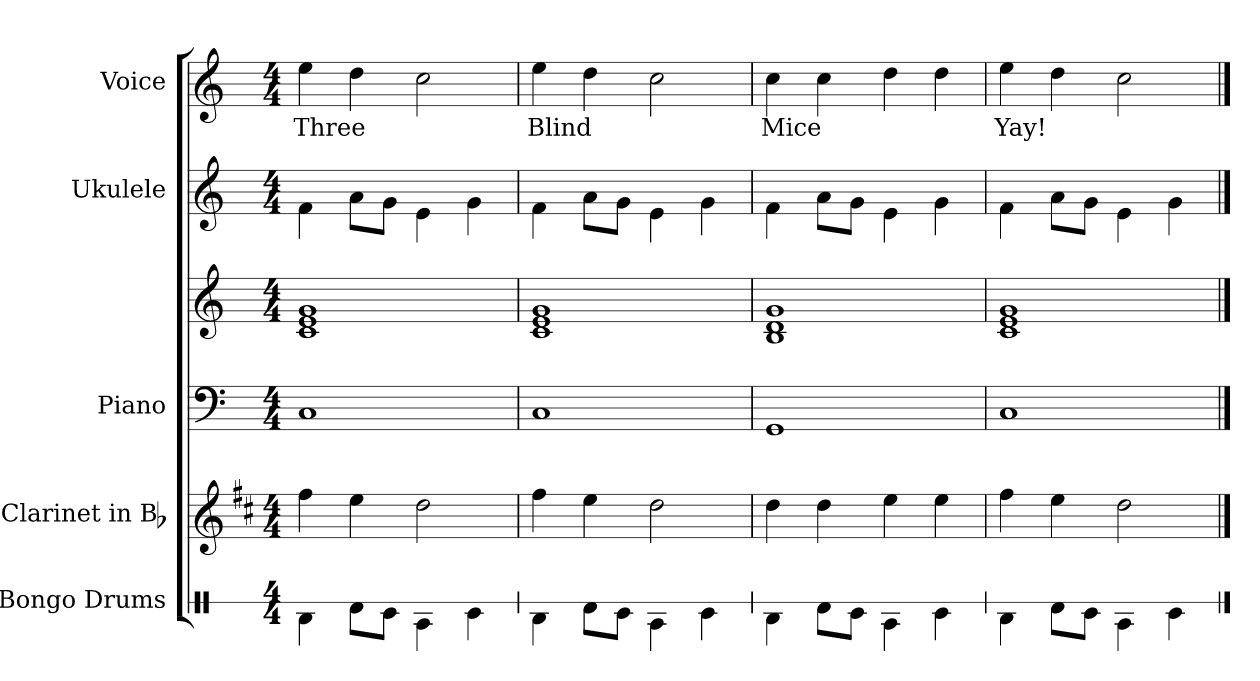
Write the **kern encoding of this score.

**kern	**kern	**kern	**kern	**kern	**kern	**text
*part5	*part4	*part3	*part3	*part2	*part1	*part1
*staff6	*staff5	*staff4	*staff3	*staff2	*staff1	*staff1
*I"Bongo Drums	*I"Clarinet in Bb	*I"Piano	*	*I"Ukulele	*I"Voice	*
*I'Bgo. Dr.	*	*I'Pno.	*	*I'Uk.	*	*
*stria1	*	*	*	*	*	*
*clefX	*clefG2	*clefF4	*clefG2	*clefG2	*clefG2	*
*	*ITrd1c2	*	*	*	*	*
*k[]	*k[]	*k[]	*k[]	*k[]	*k[]	*
*C:	*C:	*C:	*C:	*C:	*C:	*
*M4/4	*M4/4	*M4/4	*M4/4	*M4/4	*M4/4	*
=1	=1	=1	=1	=1	=1	=1
!	!	!	!	!	!	!LO:LY:b
4RB\	4ee\	1C	1c 1e 1g	4f\	4ee\	Three
8Rd\L	4dd\	.	.	8a\L	4dd\	.
8Rc\J	.	.	.	8g\J	.	.
4RA\	2cc\	.	.	4e\	2cc\	.
4Rc\	.	.	.	4g\	.	.
=2	=2	=2	=2	=2	=2	=2
!	!	!	!	!	!	!LO:LY:b
4RB\	4ee\	1C	1c 1e 1g	4f\	4ee\	Blind
8Rd\L	4dd\	.	.	8a\L	4dd\	.
8Rc\J	.	.	.	8g\J	.	.
4RA\	2cc\	.	.	4e\	2cc\	.
4Rc\	.	.	.	4g\	.	.
=3	=3	=3	=3	=3	=3	=3
!	!	!	!	!	!	!LO:LY:b
4RB\	4cc\	1GG	1B 1d 1g	4f\	4cc\	Mice
8Rd\L	4cc\	.	.	8a\L	4cc\	.
8Rc\J	.	.	.	8g\J	.	.
4RA\	4dd\	.	.	4e\	4dd\	.
4Rc\	4dd\	.	.	4g\	4dd\	.
=4	=4	=4	=4	=4	=4	=4
!	!	!	!	!	!	!LO:LY:b
4RB\	4ee\	1C	1c 1e 1g	4f\	4ee\	Yay!
8Rd\L	4dd\	.	.	8a\L	4dd\	.
8Rc\J	.	.	.	8g\J	.	.
4RA\	2cc\	.	.	4e\	2cc\	.
4Rc\	.	.	.	4g\	.	.
==	==	==	==	==	==	==
*-	*-	*-	*-	*-	*-	*-
